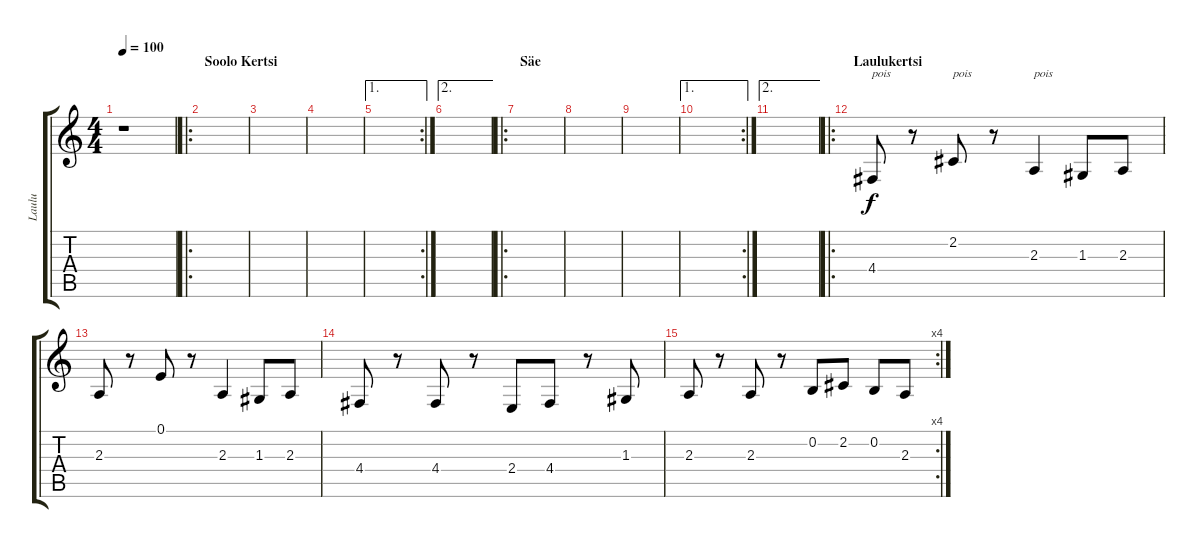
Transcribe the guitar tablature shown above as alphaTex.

\track ("Laulu" "Laulu") {instrument synthbrass1}
\staff {score tabs}
\tuning (E4 B3 G3 D3 A2 E2) {hide}
\ts (4 4)
\tempo 100
\tempo 150
\tempo 100
\clef g2
\ks c
r.1{dy f volume 16 instrument synthbrass1} |
\ro
\section ("" "Soolo Kertsi")
|
|
|
\ae 1
\rc 2
|
\ae 2
|
\ro
\section ("" "Säe ")
|
|
|
\ae 1
\rc 2
|
\ae 2
|
\ro
\section ("" "Laulukertsi")
4.4.8{txt "pois"} r.8 2.2.8{txt "pois"} r.8 2.3.4{txt "pois"} 1.3.8 2.3.8 |
2.3.8 r.8 0.1.8 r.8 2.3.4 1.3.8 2.3.8 |
4.4.8 r.8 4.4.8 r.8 2.4.8 4.4.8 r.8 1.3.8 |
\rc 4
2.3.8 r.8 2.3.8 r.8 0.2.8 2.2.8 0.2.8 2.3.8
